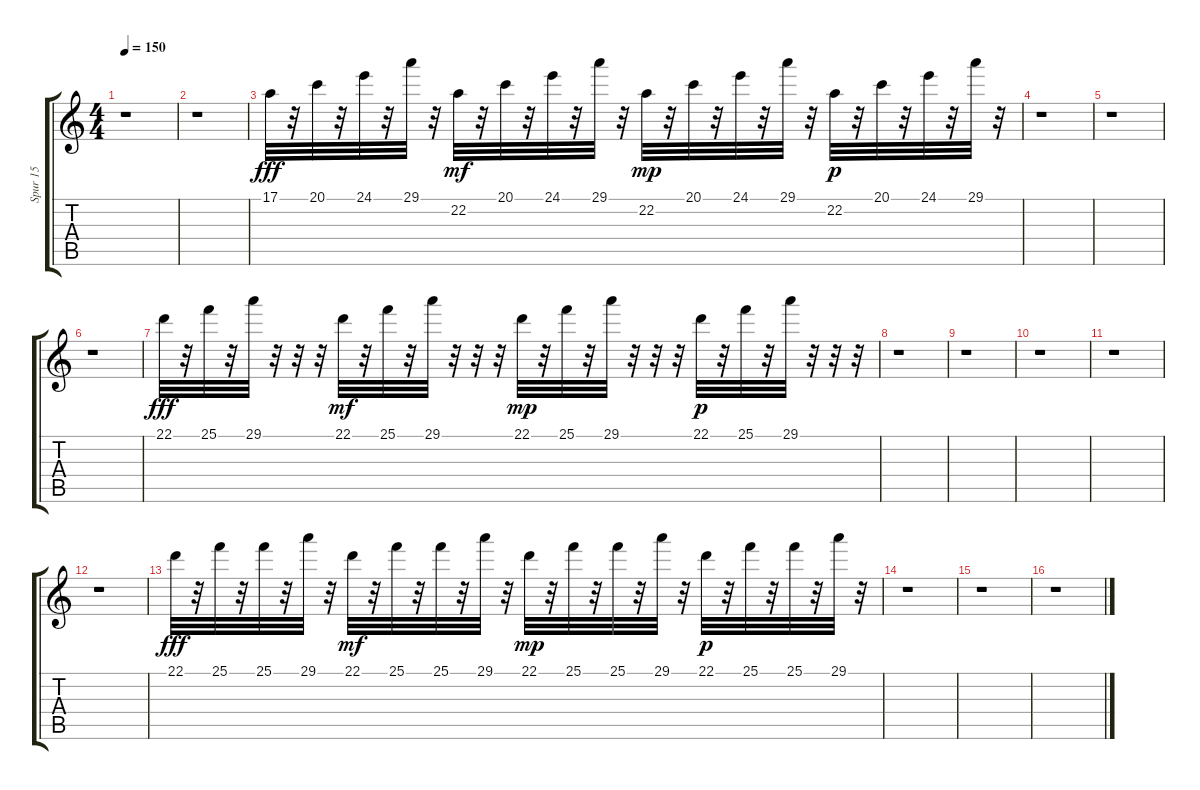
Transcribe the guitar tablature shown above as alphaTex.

\track ("Spur 15" "Spur 15") {instrument brightacousticpiano}
\staff {score tabs}
\tuning (E4 B3 G3 D3 A2 E2) {hide}
\ts (4 4)
\tempo 150
\clef g2
\ks c
r.1{dy p} |
r.1 |
17.1.32{dy fff balance 12} r.32 20.1.32 r.32 24.1.32 r.32 29.1.32 r.32 22.2.32{dy mf balance 5} r.32 20.1.32 r.32 24.1.32 r.32 29.1.32 r.32 22.2.32{dy mp balance 12} r.32 20.1.32 r.32 24.1.32 r.32 29.1.32 r.32 22.2.32{dy p balance 16} r.32 20.1.32 r.32 24.1.32 r.32 29.1.32 r.32 |
r.1 |
r.1 |
r.1 |
22.1.32{dy fff balance 12} r.32 25.1.32 r.32 29.1.32 r.32 r.32 r.32 22.1.32{dy mf balance 5} r.32 25.1.32 r.32 29.1.32 r.32 r.32 r.32 22.1.32{dy mp balance 12} r.32 25.1.32 r.32 29.1.32 r.32 r.32 r.32 22.1.32{dy p balance 16} r.32 25.1.32 r.32 29.1.32 r.32 r.32 r.32 |
r.1 |
r.1 |
r.1 |
r.1 |
r.1 |
22.1.32{dy fff balance 0} r.32 25.1.32 r.32 25.1.32 r.32 29.1.32 r.32 22.1.32{dy mf balance 5} r.32 25.1.32 r.32 25.1.32 r.32 29.1.32 r.32 22.1.32{dy mp balance 12} r.32 25.1.32 r.32 25.1.32 r.32 29.1.32 r.32 22.1.32{dy p balance 16} r.32 25.1.32 r.32 25.1.32 r.32 29.1.32 r.32 |
r.1 |
r.1 |
r.1
